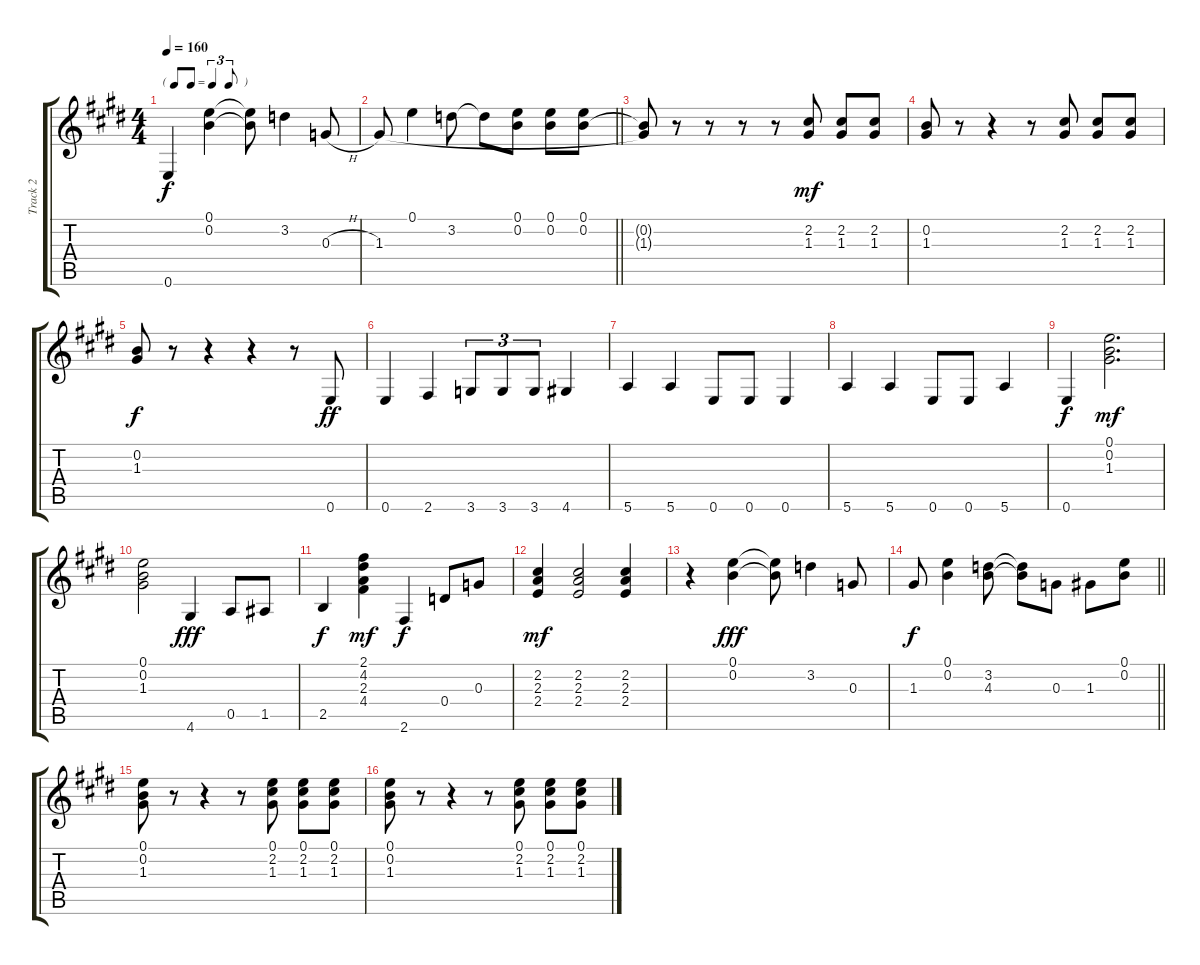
\track ("Track 2" "Track 2") {instrument electricguitarjazz}
\staff {score tabs}
\tuning (E4 B3 G3 D3 A2 E2) {hide}
\ts (4 4)
\tf triplet8th
\tempo 160
\clef g2
\ks e
0.6.4{dy f} (0.1 0.2).4 (0.1{t} 0.2{t}).8 3.2.4 0.3{h}.8 |
\barLineRight lightlight
1.3.8 0.1.4 3.2.8 3.2{t}.8 (0.1 0.2).8 (0.1 0.2).8 (0.1 0.2).8 |
(0.2{t} 1.3{t}).8 r.8 r.8 r.8 r.8{volume 4} (2.2 1.3).8{dy mf} (2.2 1.3).8 (2.2 1.3).8 |
(0.2 1.3).8 r.8 r.4 r.8 (2.2 1.3).8 (2.2 1.3).8 (2.2 1.3).8 |
(0.2 1.3).8{dy f} r.8 r.4 r.4 r.8 0.6.8{dy ff} |
0.6.4 2.6.4 3.6.8{tu (3 2)} 3.6.8{tu (3 2)} 3.6.8{tu (3 2)} 4.6.4 |
5.6.4 5.6.4 0.6.8 0.6.8 0.6.4 |
5.6.4 5.6.4 0.6.8 0.6.8 5.6.4 |
0.6.4{dy f} (0.1 0.2 1.3).2{d dy mf} |
(0.1 0.2 1.3).2 4.6.4{dy fff} 0.5.8 1.5.8 |
2.5.4{dy f} (2.1 4.2 2.3 4.4).4{dy mf} 2.6.4{dy f} 0.4.8 0.3.8 |
(2.2 2.3 2.4).4{dy mf} (2.2 2.3 2.4).2 (2.2 2.3 2.4).4 |
r.4 (0.1 0.2).4{dy fff} (0.1{t} 0.2{t}).8 3.2.4 0.3.8 |
\barLineRight lightlight
1.3.8{dy f} (0.1 0.2).4 (3.2 4.3).8 (3.2{t} 4.3{t}).8 0.3.8 1.3.8 (0.1 0.2).8 |
(0.1 0.2 1.3).8 r.8 r.4 r.8 (0.1 2.2 1.3).8 (0.1 2.2 1.3).8 (0.1 2.2 1.3).8 |
(0.1 0.2 1.3).8 r.8 r.4 r.8 (0.1 2.2 1.3).8 (0.1 2.2 1.3).8 (0.1 2.2 1.3).8
